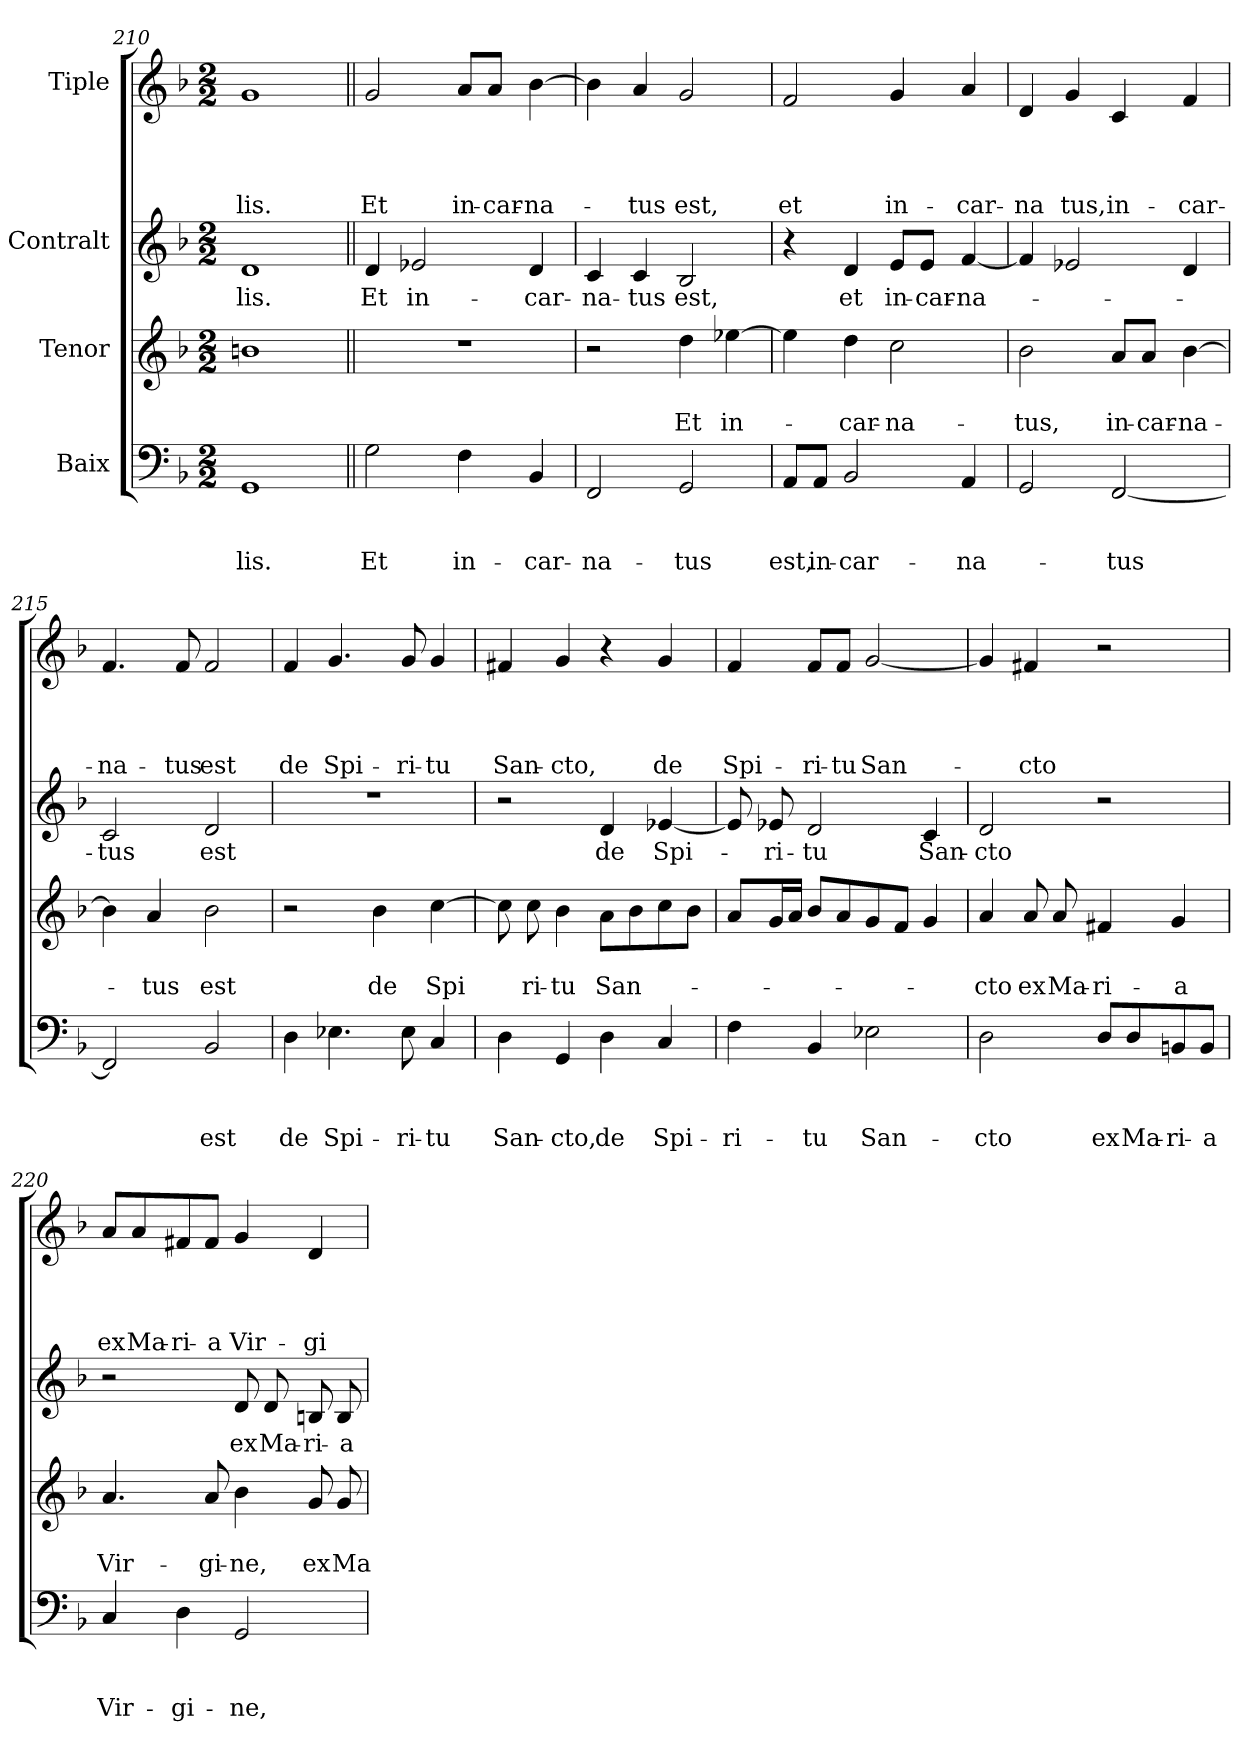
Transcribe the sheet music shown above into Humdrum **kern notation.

**kern	**text	**text	**text	**kern	**text	**text	**kern	**text	**kern	**text	**text	**text	**text
*part4	*part4	*part4	*part4	*part3	*part3	*part3	*part2	*part2	*part1	*part1	*part1	*part1	*part1
*staff4	*staff4	*staff4	*staff4	*staff3	*staff3	*staff3	*staff2	*staff2	*staff1	*staff1	*staff1	*staff1	*staff1
*I"Baix	*	*	*	*I"Tenor	*	*	*I"Contralt	*	*I"Tiple	*	*	*	*
*clefF4	*	*	*	*clefG2	*	*	*clefG2	*	*clefG2	*	*	*	*
*k[b-]	*	*	*	*k[b-]	*	*	*k[b-]	*	*k[b-]	*	*	*	*
*F:	*	*	*	*F:	*	*	*F:	*	*F:	*	*	*	*
*M2/2	*	*	*	*M2/2	*	*	*M2/2	*	*M2/2	*	*	*	*
=210	=210	=210	=210	=210	=210	=210	=210	=210	=210	=210	=210	=210	=210
!	!	!	!LO:LY:b	!	!	!	!	!LO:LY:b	!	!	!	!	!LO:LY:b
1GG	.	.	-lis.	1bn	.	.	1d	-lis.	1g	.	.	.	-lis.
=211||	=211||	=211||	=211||	=211||	=211||	=211||	=211||	=211||	=211||	=211||	=211||	=211||	=211||
!	!	!	!LO:LY:b	!	!	!	!	!LO:LY:b	!	!	!	!	!LO:LY:b
2G\	.	.	Et	1r	.	.	4d/	Et	2g/	.	.	.	Et
!	!	!	!	!	!	!	!	!LO:LY:b	!	!	!	!	!
.	.	.	.	.	.	.	2e-X/	in-	.	.	.	.	.
!	!	!	!LO:LY:b	!	!	!	!	!	!	!	!	!	!LO:LY:b
4F\	.	.	in-	.	.	.	.	.	8a/L	.	.	.	in-
!	!	!	!	!	!	!	!	!	!	!	!	!	!LO:LY:b
.	.	.	.	.	.	.	.	.	8a/J	.	.	.	-car-
!	!	!	!LO:LY:b	!	!	!	!	!LO:LY:b	!	!	!	!	!LO:LY:b
4BB-/	.	.	-car-	.	.	.	4d/	-car-	[>4b-\	.	.	.	-na-
=212	=212	=212	=212	=212	=212	=212	=212	=212	=212	=212	=212	=212	=212
!	!	!	!LO:LY:b	!	!	!	!	!LO:LY:b	!	!	!	!	!
2FF/	.	.	-na-	2r	.	.	4c/	-na-	4b-\]	.	.	.	.
!	!	!	!	!	!	!	!	!LO:LY:b	!	!	!	!	!LO:LY:b
.	.	.	.	.	.	.	4c/	-tus	4a/	.	.	.	-tus
!	!	!	!LO:LY:b	!	!	!LO:LY:b	!	!LO:LY:b	!	!	!	!	!LO:LY:b
2GG/	.	.	-tus	4dd\	.	Et	2B-/	est,	2g/	.	.	.	est,
!	!	!	!	!	!	!LO:LY:b	!	!	!	!	!	!	!
.	.	.	.	[>4ee-X\	.	in-	.	.	.	.	.	.	.
=213	=213	=213	=213	=213	=213	=213	=213	=213	=213	=213	=213	=213	=213
!	!	!	!LO:LY:b	!	!	!	!	!	!	!	!	!	!LO:LY:b
8AA/L	.	.	est,	4ee-\]	.	.	4r	.	2f/	.	.	.	et
!	!	!	!LO:LY:b	!	!	!	!	!	!	!	!	!	!
8AA/J	.	.	in-	.	.	.	.	.	.	.	.	.	.
!	!	!	!LO:LY:b	!	!	!LO:LY:b	!	!LO:LY:b	!	!	!	!	!
2BB-/	.	.	-car-	4dd\	.	-car-	4d/	et	.	.	.	.	.
!	!	!	!	!	!	!LO:LY:b	!	!LO:LY:b	!	!	!	!	!LO:LY:b
.	.	.	.	2cc\	.	-na-	8e/L	in-	4g/	.	.	.	in-
!	!	!	!	!	!	!	!	!LO:LY:b	!	!	!	!	!
.	.	.	.	.	.	.	8e/J	-car-	.	.	.	.	.
!	!	!	!LO:LY:b	!	!	!	!	!LO:LY:b	!	!	!	!	!LO:LY:b
4AA/	.	.	-na-	.	.	.	[<4f/	-na-	4a/	.	.	.	-car-
!!LO:LB:g=z
=214	=214	=214	=214	=214	=214	=214	=214	=214	=214	=214	=214	=214	=214
!	!	!	!	!	!	!LO:LY:b	!	!	!	!	!	!	!LO:LY:b
2GG/	.	.	.	2b-\	.	-tus,	4f/]	.	4d/	.	.	.	-na
!	!	!	!	!	!	!	!	!	!	!	!	!	!LO:LY:b
.	.	.	.	.	.	.	2e-X/	.	4g/	.	.	.	tus,
!	!	!	!LO:LY:b	!	!	!LO:LY:b	!	!	!	!	!	!	!LO:LY:b
[<2FF/	.	.	-tus	8a/L	.	in-	.	.	4c/	.	.	.	in-
!	!	!	!	!	!	!LO:LY:b	!	!	!	!	!	!	!
.	.	.	.	8a/J	.	-car-	.	.	.	.	.	.	.
!	!	!	!	!	!	!LO:LY:b	!	!	!	!	!	!	!LO:LY:b
.	.	.	.	[>4b-\	.	-na-	4d/	.	4f/	.	.	.	-car-
=215	=215	=215	=215	=215	=215	=215	=215	=215	=215	=215	=215	=215	=215
!	!	!	!	!	!	!	!	!LO:LY:b	!	!	!	!	!LO:LY:b
2FF/]	.	.	.	4b-\]	.	.	2c/	-tus	4.f/	.	.	.	-na-
!	!	!	!	!	!	!LO:LY:b	!	!	!	!	!	!	!
.	.	.	.	4a/	.	-tus	.	.	.	.	.	.	.
!	!	!	!	!	!	!	!	!	!	!	!	!	!LO:LY:b
.	.	.	.	.	.	.	.	.	8f/	.	.	.	-tus
!	!	!	!LO:LY:b	!	!	!LO:LY:b	!	!LO:LY:b	!	!	!	!	!LO:LY:b
2BB-/	.	.	est	2b-\	.	est	2d/	est	2f/	.	.	.	est
=216	=216	=216	=216	=216	=216	=216	=216	=216	=216	=216	=216	=216	=216
!	!	!	!LO:LY:b	!	!	!	!	!	!	!	!	!	!LO:LY:b
4D\	.	.	de	2r	.	.	1r	.	4f/	.	.	.	de
!	!	!	!LO:LY:b	!	!	!	!	!	!	!	!	!	!LO:LY:b
4.E-X\	.	.	Spi-	.	.	.	.	.	4.g/	.	.	.	Spi-
!	!	!	!	!	!	!LO:LY:b	!	!	!	!	!	!	!
.	.	.	.	4b-\	.	de	.	.	.	.	.	.	.
!	!	!	!LO:LY:b	!	!	!	!	!	!	!	!	!	!LO:LY:b
8E-\	.	.	-ri-	.	.	.	.	.	8g/	.	.	.	-ri-
!	!	!	!LO:LY:b	!	!	!LO:LY:b	!	!	!	!	!	!	!LO:LY:b
4C/	.	.	-tu	[>4cc\	.	Spi	.	.	4g/	.	.	.	-tu
=217	=217	=217	=217	=217	=217	=217	=217	=217	=217	=217	=217	=217	=217
!	!	!	!LO:LY:b	!	!	!	!	!	!	!	!	!	!LO:LY:b
4D\	.	.	San-	8cc\]	.	.	2r	.	4f#X/	.	.	.	San-
!	!	!	!	!	!	!LO:LY:b	!	!	!	!	!	!	!
.	.	.	.	8cc\	.	ri-	.	.	.	.	.	.	.
!	!	!	!LO:LY:b	!	!	!LO:LY:b	!	!	!	!	!	!	!LO:LY:b
4GG/	.	.	-cto,	4b-\	.	-tu	.	.	4g/	.	.	.	-cto,
!	!	!	!LO:LY:b	!	!	!LO:LY:b	!	!LO:LY:b	!	!	!	!	!
4D\	.	.	de	8a\L	.	San-	4d/	de	4r	.	.	.	.
.	.	.	.	8b-\	.	.	.	.	.	.	.	.	.
!	!	!	!LO:LY:b	!	!	!	!	!LO:LY:b	!	!	!	!	!LO:LY:b
4C/	.	.	Spi-	8cc\	.	.	[<4e-X/	Spi-	4g/	.	.	.	de
.	.	.	.	8b-\J	.	.	.	.	.	.	.	.	.
=218	=218	=218	=218	=218	=218	=218	=218	=218	=218	=218	=218	=218	=218
!	!	!	!LO:LY:b	!	!	!	!	!	!	!	!	!	!LO:LY:b
4F\	.	.	-ri-	8a/L	.	.	8e-/]	.	4f/	.	.	.	Spi-
!	!	!	!	!	!	!	!	!LO:LY:b	!	!	!	!	!
.	.	.	.	16g/L	.	.	8e-X/	-ri-	.	.	.	.	.
.	.	.	.	16a/JJ	.	.	.	.	.	.	.	.	.
!	!	!	!LO:LY:b	!	!	!	!	!LO:LY:b	!	!	!	!	!LO:LY:b
4BB-/	.	.	-tu	8b-/L	.	.	2d/	-tu	8f/L	.	.	.	-ri-
!	!	!	!	!	!	!	!	!	!	!	!	!	!LO:LY:b
.	.	.	.	8a/	.	.	.	.	8f/J	.	.	.	-tu
!	!	!	!LO:LY:b	!	!	!	!	!	!	!	!	!	!LO:LY:b
2E-X\	.	.	San-	8g/	.	.	.	.	[<2g/	.	.	.	San-
.	.	.	.	8f/J	.	.	.	.	.	.	.	.	.
!	!	!	!	!	!	!	!	!LO:LY:b	!	!	!	!	!
.	.	.	.	4g/	.	.	4c/	San-	.	.	.	.	.
!!LO:PB:g=z
=219	=219	=219	=219	=219	=219	=219	=219	=219	=219	=219	=219	=219	=219
!	!	!	!LO:LY:b	!	!	!LO:LY:b	!	!LO:LY:b	!	!	!	!	!
2D\	.	.	-cto	4a/	.	-cto	2d/	-cto	4g/]	.	.	.	.
!	!	!	!	!	!	!LO:LY:b	!	!	!	!	!	!	!LO:LY:b
.	.	.	.	8a/	.	ex	.	.	4f#X/	.	.	.	-cto
!	!	!	!	!	!	!LO:LY:b	!	!	!	!	!	!	!
.	.	.	.	8a/	.	Ma-	.	.	.	.	.	.	.
!	!	!	!LO:LY:b	!	!	!LO:LY:b	!	!	!	!	!	!	!
8D/L	.	.	ex	4f#X/	.	-ri-	2r	.	2r	.	.	.	.
!	!	!	!LO:LY:b	!	!	!	!	!	!	!	!	!	!
8D/	.	.	Ma-	.	.	.	.	.	.	.	.	.	.
!	!	!	!LO:LY:b	!	!	!LO:LY:b	!	!	!	!	!	!	!
8BBn/	.	.	-ri-	4g/	.	-a	.	.	.	.	.	.	.
!	!	!	!LO:LY:b	!	!	!	!	!	!	!	!	!	!
8BB/J	.	.	-a	.	.	.	.	.	.	.	.	.	.
=220	=220	=220	=220	=220	=220	=220	=220	=220	=220	=220	=220	=220	=220
!	!	!	!LO:LY:b	!	!	!LO:LY:b	!	!	!	!	!	!	!LO:LY:b
4C/	.	.	Vir-	4.a/	.	Vir-	2r	.	8a/L	.	.	.	ex
!	!	!	!	!	!	!	!	!	!	!	!	!	!LO:LY:b
.	.	.	.	.	.	.	.	.	8a/	.	.	.	Ma-
!	!	!	!LO:LY:b	!	!	!	!	!	!	!	!	!	!LO:LY:b
4D\	.	.	-gi-	.	.	.	.	.	8f#X/	.	.	.	-ri-
!	!	!	!	!	!	!LO:LY:b	!	!	!	!	!	!	!LO:LY:b
.	.	.	.	8a/	.	-gi-	.	.	8f#/J	.	.	.	-a
!	!	!	!LO:LY:b	!	!	!LO:LY:b	!	!LO:LY:b	!	!	!	!	!LO:LY:b
2GG/	.	.	-ne,	4b-\	.	-ne,	8d/	ex	4g/	.	.	.	Vir-
!	!	!	!	!	!	!	!	!LO:LY:b	!	!	!	!	!
.	.	.	.	.	.	.	8d/	Ma-	.	.	.	.	.
!	!	!	!	!	!	!LO:LY:b	!	!LO:LY:b	!	!	!	!	!LO:LY:b
.	.	.	.	8g/	.	ex	8Bn/	-ri-	4d/	.	.	.	-gi-
!	!	!	!	!	!	!LO:LY:b	!	!LO:LY:b	!	!	!	!	!
.	.	.	.	8g/	.	Ma-	8B/	-a	.	.	.	.	.
=	=	=	=	=	=	=	=	=	=	=	=	=	=
*-	*-	*-	*-	*-	*-	*-	*-	*-	*-	*-	*-	*-	*-
